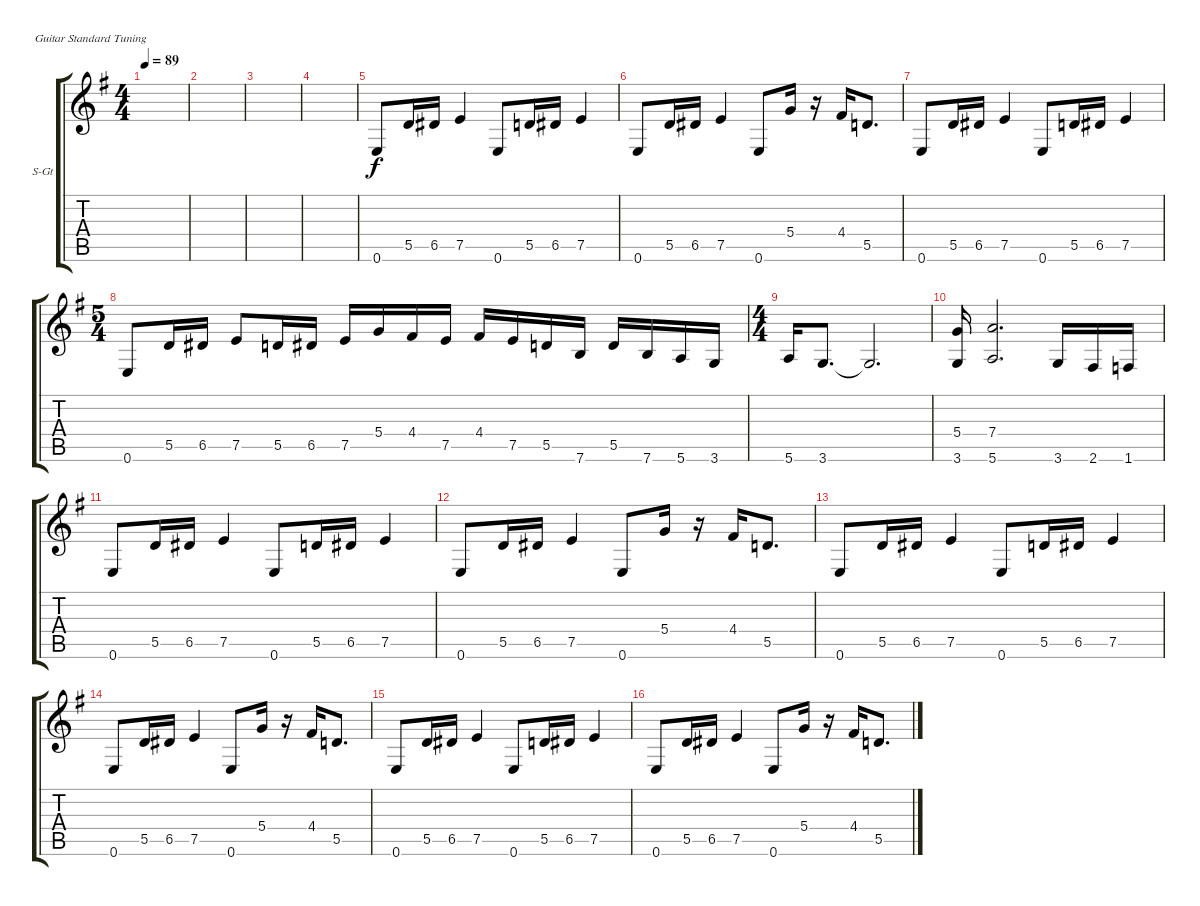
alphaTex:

\bracketExtendMode groupsimilarinstruments
\firstSystemTrackNameOrientation horizontal
\otherSystemsTrackNameOrientation horizontal
\track ("Acoustic Guitar" "S-Gt") {instrument acousticguitarsteel}
\staff {score tabs}
\tuning (E4 B3 G3 D3 A2 E2)
\ts (4 4)
\tempo 89
\clef g2
\scale
0.677083
\ks eminor
|
\scale
0.322917 |
\scale
0.5 |
\scale
0.5 |
\scale
0.48218 0.6.8 5.5.16 6.5.16 7.5.4 0.6.8 5.5.16 6.5.16 7.5.4 |
\scale
0.51782 0.6.8 5.5.16 6.5.16 7.5.4 0.6.8 5.4.16 r.16 4.4.16 5.5.8{d} |
\scale
0.638889 0.6.8 5.5.16 6.5.16 7.5.4 0.6.8 5.5.16 6.5.16 7.5.4 |
\ts (5 4)
\scale
0.361111 0.6.8 5.5.16 6.5.16 7.5.8 5.5.16 6.5.16 7.5.16 5.4.16 4.4.16 7.5.16 4.4.16 7.5.16 5.5.16 7.6.16 5.5.16 7.6.16 5.6.16 3.6.16 |
\ts (4 4)
\scale
0.677083 5.6.16 3.6.8{d} 3.6{t}.2{d} |
\scale
0.322917 (3.6 5.4).16 (5.6 7.4).2{d} 3.6.16 2.6.16 1.6.16 |
\scale
0.5 0.6.8 5.5.16 6.5.16 7.5.4 0.6.8 5.5.16 6.5.16 7.5.4 |
\scale
0.5 0.6.8 5.5.16 6.5.16 7.5.4 0.6.8 5.4.16 r.16 4.4.16 5.5.8{d} |
\scale
0.5 0.6.8 5.5.16 6.5.16 7.5.4 0.6.8 5.5.16 6.5.16 7.5.4 |
\scale
0.5 0.6.8 5.5.16 6.5.16 7.5.4 0.6.8 5.4.16 r.16 4.4.16 5.5.8{d} |
\scale
0.5 0.6.8 5.5.16 6.5.16 7.5.4 0.6.8 5.5.16 6.5.16 7.5.4 |
\scale
0.5 0.6.8 5.5.16 6.5.16 7.5.4 0.6.8 5.4.16 r.16 4.4.16 5.5.8{d}
